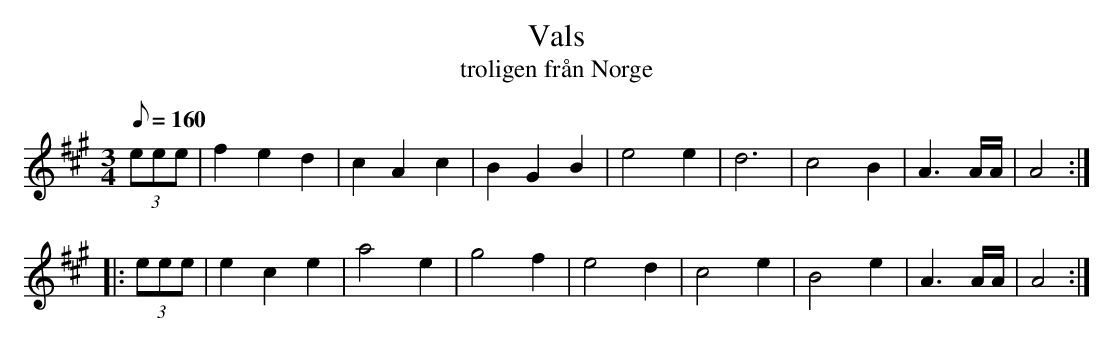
X:1
T:Vals
T:troligen från Norge
M:3/4
L:1/8
K:A
Q:160
(3eee | f2 e2 d2 | c2 A2 c2 | B2 G2 B2 | e4 e2 | d6 | c4 B2 | A3 A/A/ | A4 :|
|: (3eee | e2 c2 e2 | a4 e2 | g4 f2 | e4 d2 | c4 e2 | B4 e2 | A3 A/A/ | A4 :|
